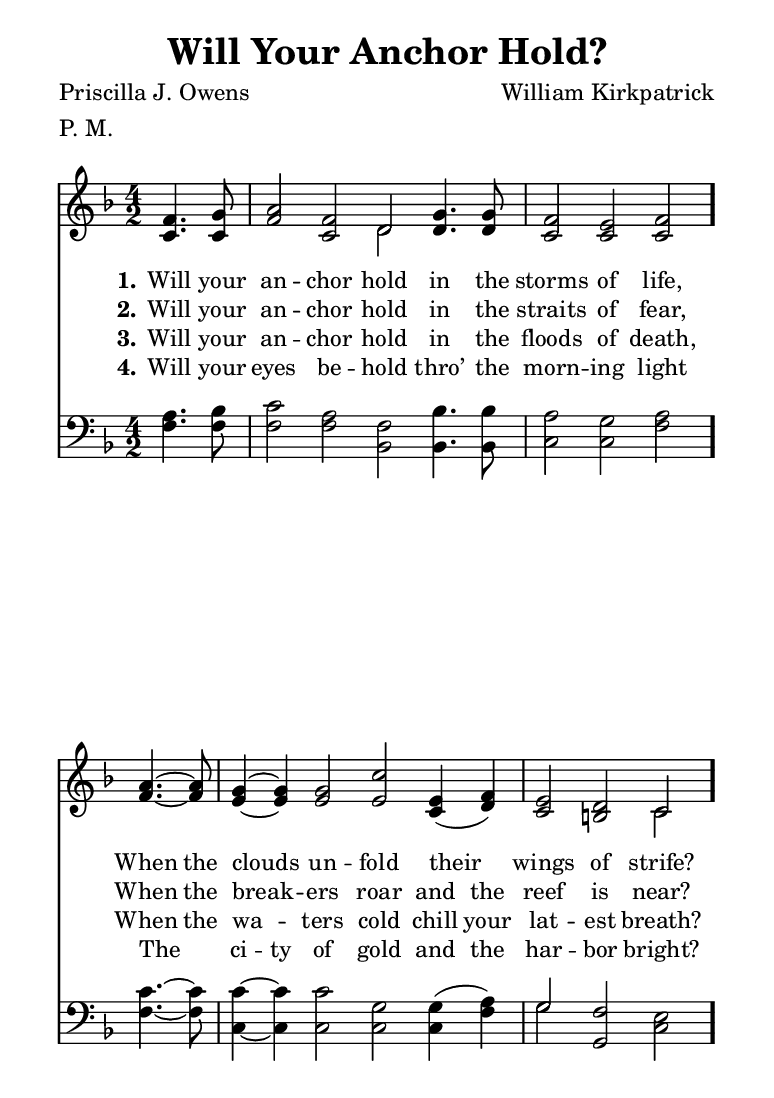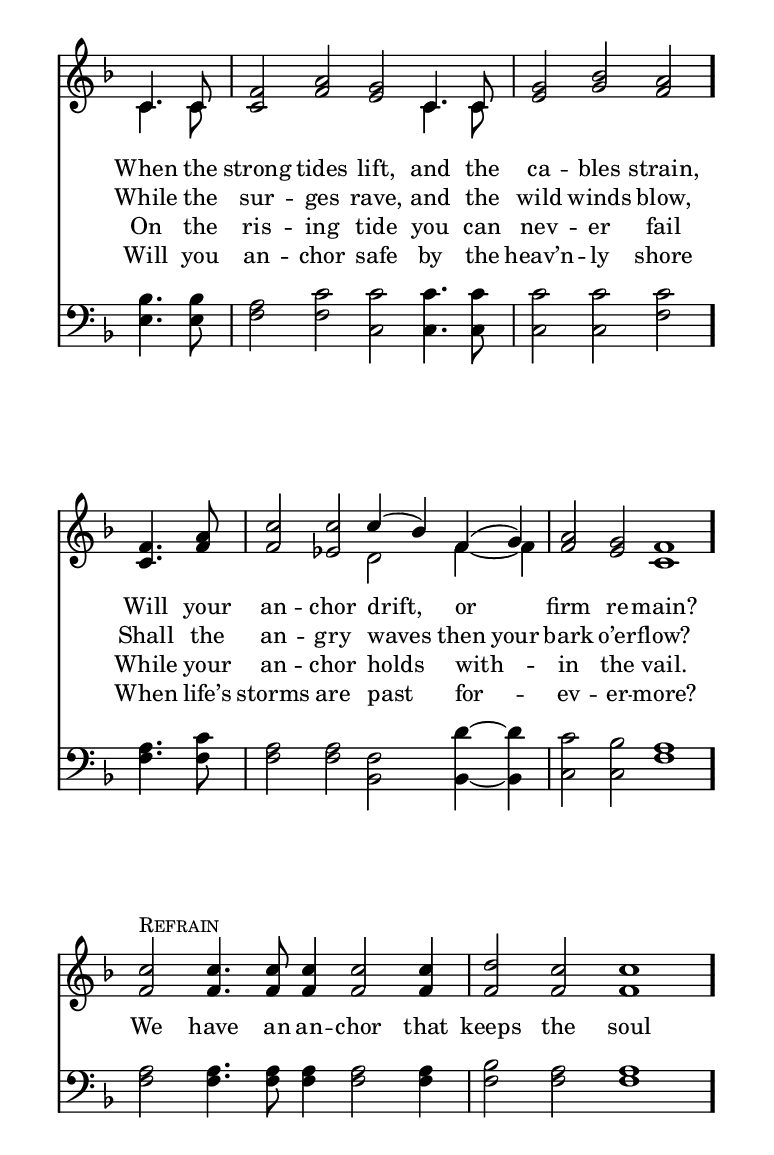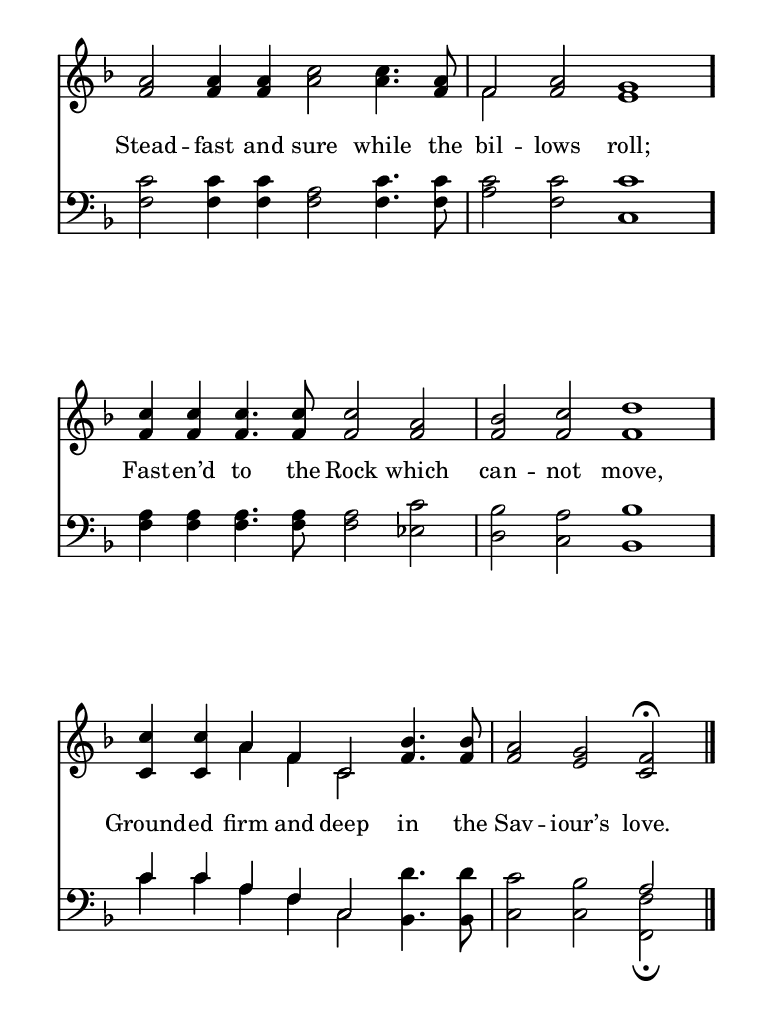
\include "common/global.ily"
\paper {
  \include "common/paper.ily"
  ragged-last-bottom = ##t
  page-count = #(cond (is-eogsized 2) (#t #f))
  system-count = #(cond (is-eogsized 7) (#t #f))
  systems-per-page = #(cond (is-eogsized 5) (#t #f))
}

\header{
  hymnnumber = "140"
  title = "Will Your Anchor Hold?"
  tunename = ""
  meter = "P. M."
  poet = "Priscilla J. Owens"
  composer = "William Kirkpatrick"
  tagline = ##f
}

% for fermata in MIDI
ta = { \tempo 2=80 }
tb = { \tempo 2=40 }

patternAA = { c4. c8 | c2 c2 c2 }
patternAB = { c4. ~ c8 | c4 ~ c4 c2 c2 c4( c4) | c2 c2 c2 }

patternBA = { c4. c8 | c2 c2 c4( c4) c4( c4) | c2 c2 c1 }
patternBB = { c4. c8 | c2 c2 c2      c4 ~ c4 | c2 c2 c1 }

patternCA = { c2 c4. c8 c4 c2 c4 | c2 c2 c1 }

patternDA = { c2 c4 c4 c2 c4. c8 | c2 c2 c1 }

patternEA = { c4 c4 c4. c8 c2 c2 | c2 c2 c1 }

patternFA = { c4 c4 c4 c4 c2 c4. c8 | c2 c2 \ta c2 \tb }

global = {
  \include "common/overrides.ily"
  \override Staff.TimeSignature.style = #'numbered
  \time 4/2
  \override Score.MetronomeMark.transparent = ##t % hide all fermata changes too
  \ta
  \key f \major
  \partial 2
  \autoBeamOff
}

notesSoprano = {
\global
\relative c' {

  \changePitch \patternAA { f g | a f d g g | f e f } \eogbreak
  \changePitch \patternAB { a a | g g g c e, f | e d c } \eogbreak
  \changePitch \patternAA { c c | f a g c, c | g' bes a } \eogbreak
  \changePitch \patternBA { f a | c c c bes f g | a g f } \eogbreak

  << s^\markup { \small \caps "Refrain" }
  \changePitch \patternCA { c' c c c c c | d c c } >>
  \changePitch \patternDA { a a a c c a | f a g }
  \changePitch \patternEA { c c c c c a | bes c d }
  \changePitch \patternFA { c c a f c bes' bes | a g f \fermata }

  \bar "|."

}
}

notesAlto = {
\global
\relative e' {

  \changePitch \patternAA { c c | f c d d d | c c c }
  \changePitch \patternAB { f f | e e e e c d | c b c }
  \changePitch \patternAA { c c  | c f e c c | e g f }
  \changePitch \patternBB { c f | f ees d f f | f e c }

  \changePitch \patternCA { f f f f f f | f f f }
  \changePitch \patternDA { f f f a a f | f f e }
  \changePitch \patternEA { f f f f f f | f f f }
  \changePitch \patternFA { c c a' f c f f | f e c }

}
}

notesTenor = {
\global
\relative a {

  \changePitch \patternAA { a bes | c a f bes bes | a g a }
  \changePitch \patternAB { c c | c c c g g a | g f e }
  \changePitch \patternAA { bes' bes | a c c c c | c c c }
  \changePitch \patternBB { a c | a a f d' d | c bes a }

  \changePitch \patternCA { a a a a a a | bes a a }
  \changePitch \patternDA { c c c a c c | c c c }
  \changePitch \patternEA { a a a a a c | bes a bes }
  \changePitch \patternFA { c c a f c d' d | c bes a }

}
}

notesBass = {
\global
\relative f {

  \changePitch \patternAA { f f | f f bes, bes bes | c c f }
  \changePitch \patternAB { f f | c c c c c f | g g, c }
  \changePitch \patternAA { e e | f f c c c | c c f }
  \changePitch \patternBB { f f | f f bes, bes bes | c c f }

  \changePitch \patternCA { f f f f f f | f f f }
  \changePitch \patternDA { f f f f f f | a f c }
  \changePitch \patternEA { f f f f f ees | d c bes }
  \changePitch \patternFA { c' c a f c bes bes | c c <f f,>_\fermata }

}
}

Refrain = \lyricmode {

We have an an -- chor that keeps the soul \bar "."
Stead -- fast and sure while the bil -- lows roll; \bar "."
Fast -- en’d to the Rock which can -- not move, \bar "."
Ground -- ed firm and deep in the Sav -- iour’s love. \bar "."

}

wordsA = \lyricmode {
\set stanza = "1."

Will your an -- chor hold in the storms of life, \bar "."
{ \mon } When the { \moff } clouds un -- fold their wings of strife? \bar "."
When the strong tides lift, and the ca -- bles strain, \bar "."
Will your an -- chor drift, or firm re -- main? \bar "."

}

wordsB = \lyricmode {
\set stanza = "2."

Will your an -- chor hold in the straits of fear,
{ \mon } When the { \moff } break -- ers roar { \mon } and the { \moff } reef is near?
While the sur -- ges rave, and the wild winds blow,
Shall the an -- gry waves { \mon } then your { \moff } bark o’er -- flow?

\Refrain

}

wordsC = \lyricmode {
\set stanza = "3."

Will your an -- chor hold in the floods of death,
{ \mon } When the { \moff } wa -- ters { \mon } cold chill { \moff } your lat -- est breath?
On the ris -- ing tide you can nev -- er fail
While your an -- chor holds with -- in the vail.

}

wordsD = \lyricmode {
\set stanza = "4."

Will your eyes be -- hold thro’ the morn -- ing light
The { \mon } ci -- ty { \moff } of gold { \mon } and the { \moff } har -- bor bright?
Will you an -- chor safe by the heav’n -- ly shore
When life’s storms are past for -- ev -- er -- more?

}

\score {
  \context ChoirStaff <<
    \context Staff = upper <<
      \set Staff.autoBeaming = ##f
      \set ChoirStaff.systemStartDelimiter = #'SystemStartBar
      \set ChoirStaff.printPartCombineTexts = ##f
      \partcombine #'(2 . 9) \notesSoprano \notesAlto
      \context NullVoice = sopranos { \voiceOne << \notesSoprano >> }
      \context NullVoice = altos { \voiceTwo << \notesAlto >> }
      \context Lyrics = one   \lyricsto sopranos \wordsA
      \context Lyrics = two   \lyricsto sopranos \wordsB
      \context Lyrics = three \lyricsto sopranos \wordsC
      \context Lyrics = four  \lyricsto sopranos \wordsD
    >>
    \context Staff = men <<
      \set Staff.autoBeaming = ##f
      \clef bass
      \set ChoirStaff.printPartCombineTexts = ##f
      \partcombine #'(2 . 9) \notesTenor \notesBass
      \context NullVoice = tenors { \voiceOne << \notesTenor >> }
      \context NullVoice = basses { \voiceTwo << \notesBass >> }
    >>
  >>
  \layout {
    \include "common/layout.ily"
  }
  \midi{
    \include "common/midi.ily"
  }
}

\version "2.19.49"  % necessary for upgrading to future LilyPond versions.

% vi:set et ts=2 sw=2 ai nocindent syntax=lilypond:
